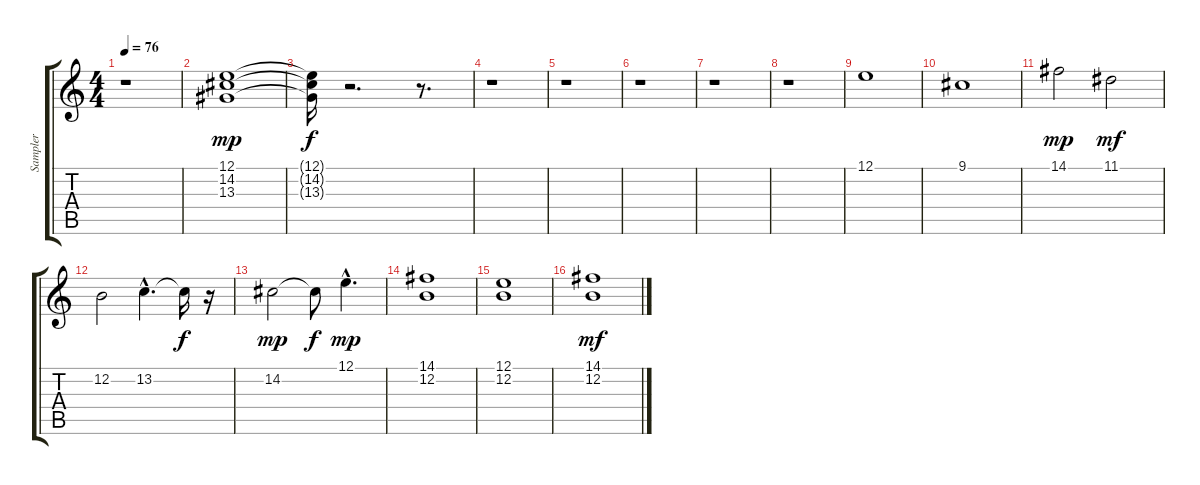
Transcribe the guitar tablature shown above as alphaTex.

\track ("Sampler" "Sampler") {instrument pad8sweep}
\staff {score tabs}
\tuning (E4 B3 G3 D3 A2 E2) {hide}
\ts (4 4)
\tempo 76
\clef g2
\ks c
r.1{dy mp instrument pad8sweep} |
(12.1 14.2 13.3).1 |
(12.1{t} 14.2{t} 13.3{t}).16{dy f} r.2{d} r.8{d} |
r.1 |
r.1 |
r.1 |
r.1 |
r.1 |
12.1.1 |
9.1.1 |
14.1.2{dy mp} 11.1.2{dy mf} |
12.2.2 13.2{hac}.4{d} 13.2{t}.16{dy f} r.16 |
14.2.2{dy mp} 14.2{t}.8{dy f} 12.1{hac}.4{d dy mp} |
(14.1 12.2).1 |
(12.1 12.2).1 |
(14.1 12.2).1{dy mf}
